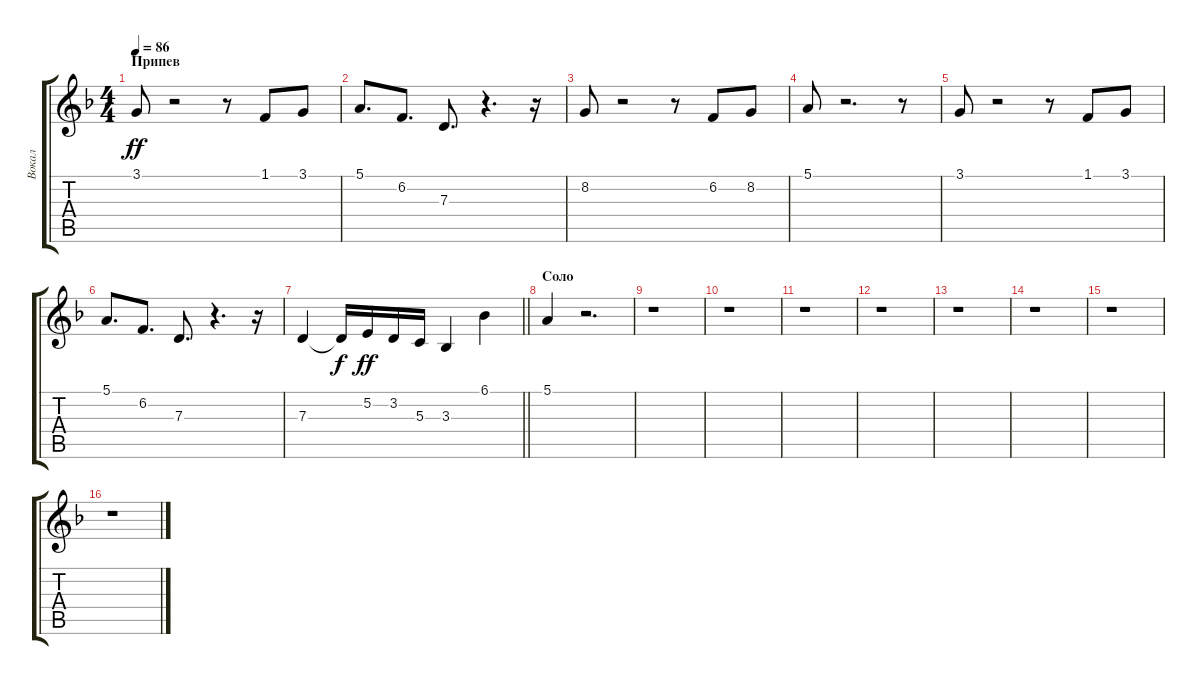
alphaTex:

\track ("Вокал" "Вокал") {instrument pad1newage}
\staff {score tabs}
\tuning (E4 B3 G3 D3 A2 E2) {hide}
\ts (4 4)
\section ("" "Припев")
\tempo 86
\clef g2
\ks f
3.1.8{dy ff} r.2 r.8 1.1.8 3.1.8 |
5.1.8{d} 6.2.8{d} 7.3.8{d} r.4{d} r.16 |
8.2.8 r.2 r.8 6.2.8 8.2.8 |
5.1.8 r.2{d} r.8 |
3.1.8 r.2 r.8 1.1.8 3.1.8 |
5.1.8{d} 6.2.8{d} 7.3.8{d} r.4{d} r.16 |
\barLineRight lightlight
7.3.4 7.3{t}.16{dy f} 5.2.16{dy ff} 3.2.16 5.3.16 3.3.4 6.1.4 |
\section ("" "Соло ")
5.1.4 r.2{d} |
r.1 |
r.1 |
r.1 |
r.1 |
r.1 |
r.1 |
r.1 |
r.1
